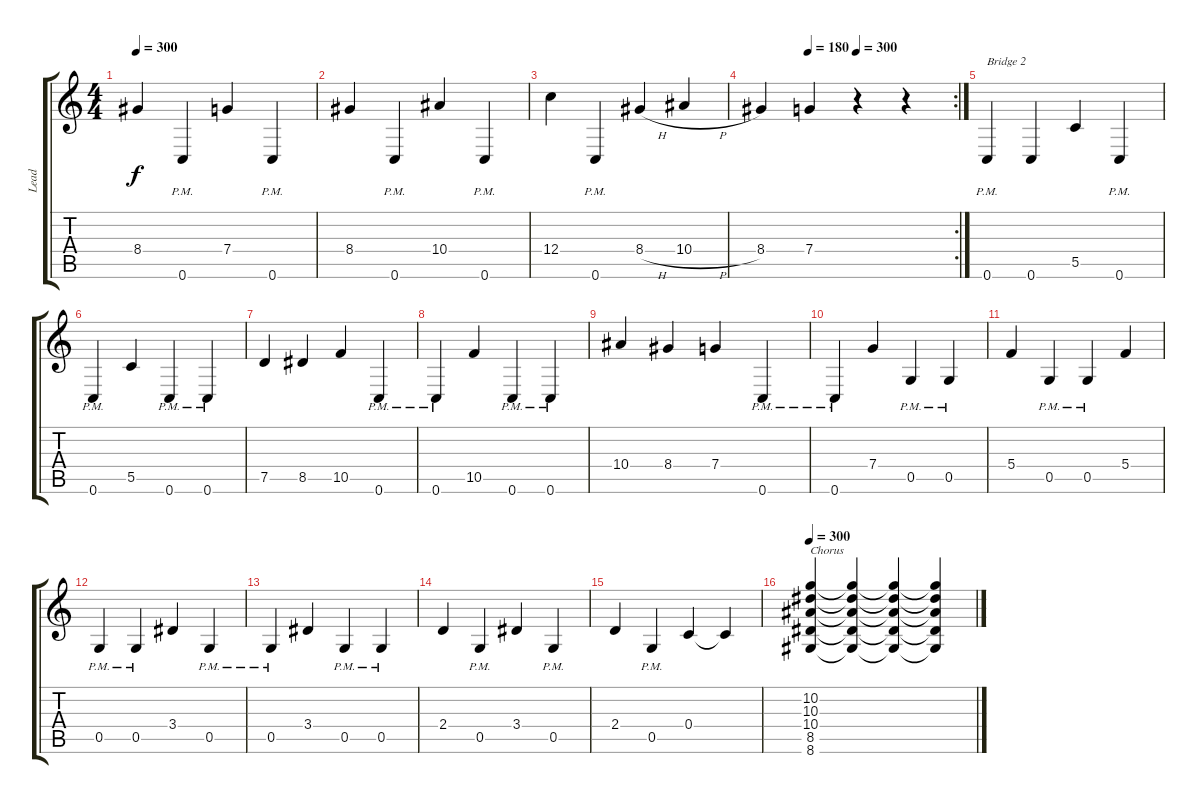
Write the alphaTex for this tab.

\track ("Lead" "Lead") {instrument distortionguitar}
\staff {score tabs}
\tuning (D4 A3 F3 C3 G2 C2) {hide}
\ts (4 4)
\tempo 300
\clef g2
\ks c
8.4.4{dy f} 0.6{pm}.4 7.4.4 0.6{pm}.4 |
8.4.4 0.6{pm}.4 10.4.4 0.6{pm}.4 |
12.4.4 0.6{pm}.4 8.4{h}.4 10.4{h}.4 |
\rc 2
\tempo (180 0.25)
\tempo (300 0.5)
8.4.4 7.4.4 r.4 r.4 |
0.6{pm}.4{txt "Bridge 2"} 0.6.4 5.5.4 0.6{pm}.4 |
0.6{pm}.4 5.5.4 0.6{pm}.4 0.6{pm}.4 |
7.5.4 8.5.4 10.5.4 0.6{pm}.4 |
0.6{pm}.4 10.5.4 0.6{pm}.4 0.6{pm}.4 |
10.4.4 8.4.4 7.4.4 0.6{pm}.4 |
0.6{pm}.4 7.4.4 0.5{pm}.4 0.5{pm}.4 |
5.4.4 0.5{pm}.4 0.5{pm}.4 5.4.4 |
0.5{pm}.4 0.5{pm}.4 3.4.4 0.5{pm}.4 |
0.5{pm}.4 3.4.4 0.5{pm}.4 0.5{pm}.4 |
2.4.4 0.5{pm}.4 3.4.4 0.5{pm}.4 |
2.4.4 0.5{pm}.4 0.4.4 0.4{t}.4 |
\tempo 300
(10.2 10.3 10.4 8.5 8.6).4{txt "Chorus"} (10.2{t} 10.3{t} 10.4{t} 8.5{t} 8.6{t}).4 (10.2{t} 10.3{t} 10.4{t} 8.5{t} 8.6{t}).4 (10.2{t} 10.3{t} 10.4{t} 8.5{t} 8.6{t}).4
